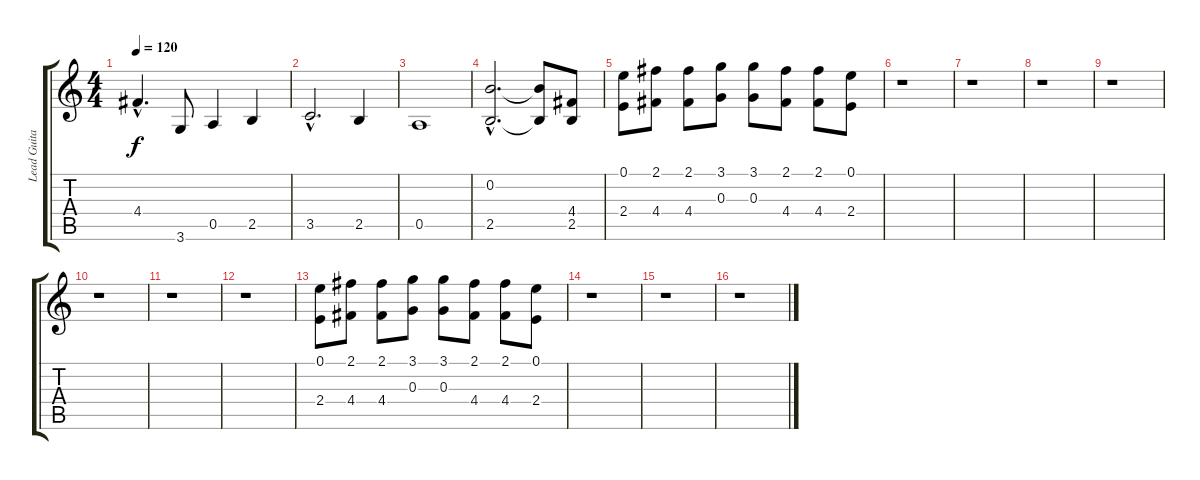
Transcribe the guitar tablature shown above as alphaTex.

\track ("Lead Guitar" "Lead Guita") {instrument distortionguitar}
\staff {score tabs}
\tuning (E4 B3 G3 D3 A2 E2) {hide}
\ts (4 4)
\tempo 120
\clef g2
\ks c
4.4{hac t}.4{d dy f} 3.6.8 0.5.4 2.5.4 |
3.5{hac}.2{d} 2.5.4 |
0.5.1 |
(0.2{hac} 2.5{hac}).2{d} (0.2{t} 2.5{t}).8 (4.4 2.5).8 |
(0.1 2.4).8 (2.1 4.4).8 (2.1 4.4).8 (3.1 0.3).8 (3.1 0.3).8 (2.1 4.4).8 (2.1 4.4).8 (0.1 2.4).8 |
r.1 |
r.1 |
r.1 |
r.1 |
r.1 |
r.1 |
r.1 |
(0.1 2.4).8 (2.1 4.4).8 (2.1 4.4).8 (3.1 0.3).8 (3.1 0.3).8 (2.1 4.4).8 (2.1 4.4).8 (0.1 2.4).8 |
r.1 |
r.1 |
r.1
